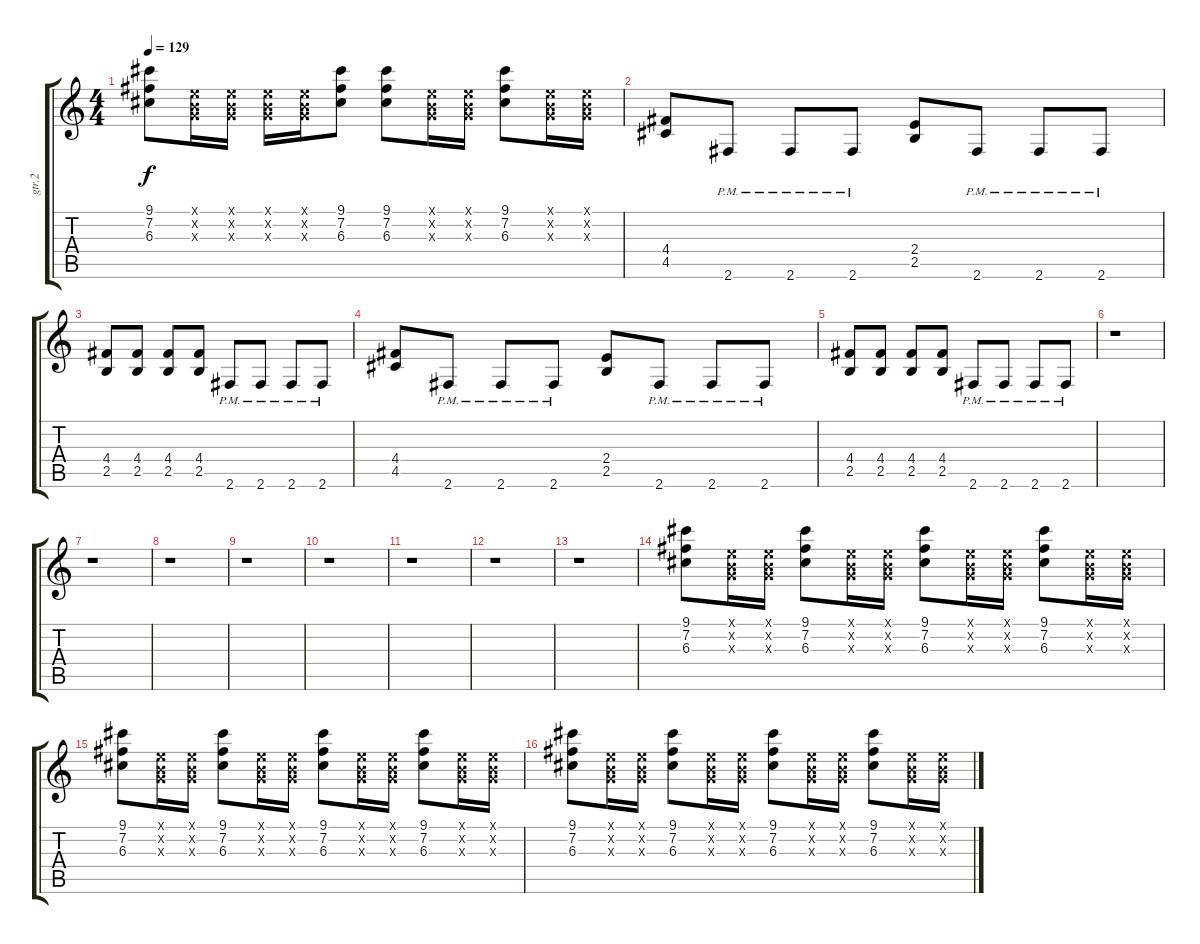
\track ("gtr.2" "gtr.2") {instrument overdrivenguitar}
\staff {score tabs}
\tuning (E4 B3 G3 D3 A2 E2) {hide}
\ts (4 4)
\tempo 129
\clef g2
\ks c
(9.1 7.2 6.3).8{dy f} (0.1{x} 0.2{x} 0.3{x}).16 (0.1{x} 0.2{x} 0.3{x}).16 (0.1{x} 0.2{x} 0.3{x}).16 (0.1{x} 0.2{x} 0.3{x}).16 (9.1 7.2 6.3).8 (9.1 7.2 6.3).8 (0.1{x} 0.2{x} 0.3{x}).16 (0.1{x} 0.2{x} 0.3{x}).16 (9.1 7.2 6.3).8 (0.1{x} 0.2{x} 0.3{x}).16 (0.1{x} 0.2{x} 0.3{x}).16 |
(4.4 4.5).8 2.6{pm}.8 2.6{pm}.8 2.6{pm}.8 (2.4 2.5).8 2.6{pm}.8 2.6{pm}.8 2.6{pm}.8 |
(4.4 2.5).8 (4.4 2.5).8 (4.4 2.5).8 (4.4 2.5).8 2.6{pm}.8 2.6{pm}.8 2.6{pm}.8 2.6{pm}.8 |
(4.4 4.5).8 2.6{pm}.8 2.6{pm}.8 2.6{pm}.8 (2.4 2.5).8 2.6{pm}.8 2.6{pm}.8 2.6{pm}.8 |
(4.4 2.5).8 (4.4 2.5).8 (4.4 2.5).8 (4.4 2.5).8 2.6{pm}.8 2.6{pm}.8 2.6{pm}.8 2.6{pm}.8 |
r.1 |
r.1 |
r.1 |
r.1 |
r.1 |
r.1 |
r.1 |
r.1 |
(9.1 7.2 6.3).8 (0.1{x} 0.2{x} 0.3{x}).16 (0.1{x} 0.2{x} 0.3{x}).16 (9.1 7.2 6.3).8 (0.1{x} 0.2{x} 0.3{x}).16 (0.1{x} 0.2{x} 0.3{x}).16 (9.1 7.2 6.3).8 (0.1{x} 0.2{x} 0.3{x}).16 (0.1{x} 0.2{x} 0.3{x}).16 (9.1 7.2 6.3).8 (0.1{x} 0.2{x} 0.3{x}).16 (0.1{x} 0.2{x} 0.3{x}).16 |
(9.1 7.2 6.3).8 (0.1{x} 0.2{x} 0.3{x}).16 (0.1{x} 0.2{x} 0.3{x}).16 (9.1 7.2 6.3).8 (0.1{x} 0.2{x} 0.3{x}).16 (0.1{x} 0.2{x} 0.3{x}).16 (9.1 7.2 6.3).8 (0.1{x} 0.2{x} 0.3{x}).16 (0.1{x} 0.2{x} 0.3{x}).16 (9.1 7.2 6.3).8 (0.1{x} 0.2{x} 0.3{x}).16 (0.1{x} 0.2{x} 0.3{x}).16 |
(9.1 7.2 6.3).8 (0.1{x} 0.2{x} 0.3{x}).16 (0.1{x} 0.2{x} 0.3{x}).16 (9.1 7.2 6.3).8 (0.1{x} 0.2{x} 0.3{x}).16 (0.1{x} 0.2{x} 0.3{x}).16 (9.1 7.2 6.3).8 (0.1{x} 0.2{x} 0.3{x}).16 (0.1{x} 0.2{x} 0.3{x}).16 (9.1 7.2 6.3).8 (0.1{x} 0.2{x} 0.3{x}).16 (0.1{x} 0.2{x} 0.3{x}).16
